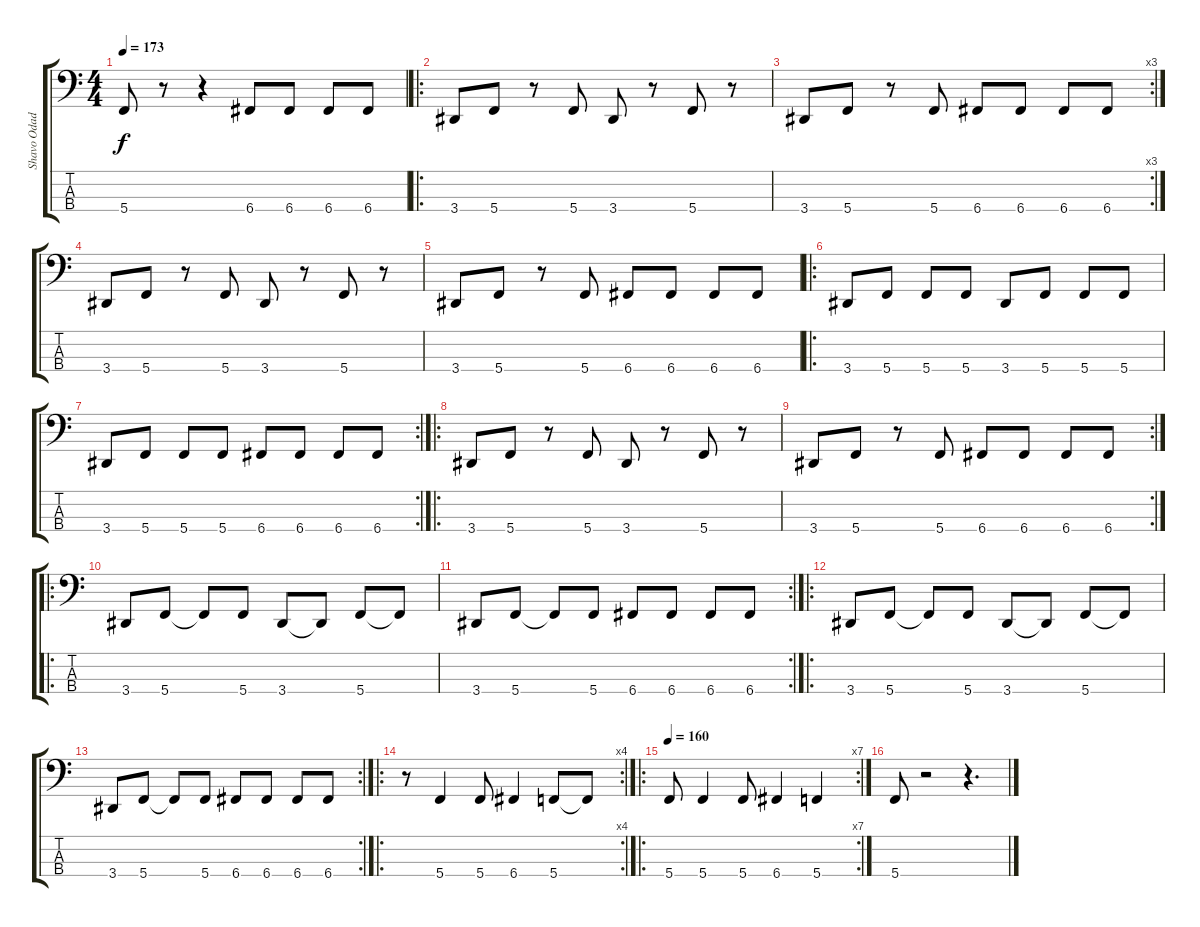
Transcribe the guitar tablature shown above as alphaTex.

\track ("Shavo Odadjian" "Shavo Odad") {instrument electricbassfinger}
\staff {score tabs}
\tuning (F2 C2 G1 C1) {hide}
\ts (4 4)
\tempo 173
\clef f4
\ks c
5.4.8{dy f} r.8 r.4 6.4.8 6.4.8 6.4.8 6.4.8 |
\ro
3.4.8 5.4.8 r.8 5.4.8 3.4.8 r.8 5.4.8 r.8 |
\rc 3
3.4.8 5.4.8 r.8 5.4.8 6.4.8 6.4.8 6.4.8 6.4.8 |
3.4.8 5.4.8 r.8 5.4.8 3.4.8 r.8 5.4.8 r.8 |
3.4.8 5.4.8 r.8 5.4.8 6.4.8 6.4.8 6.4.8 6.4.8 |
\ro
3.4.8 5.4.8 5.4.8 5.4.8 3.4.8 5.4.8 5.4.8 5.4.8 |
\rc 2
3.4.8 5.4.8 5.4.8 5.4.8 6.4.8 6.4.8 6.4.8 6.4.8 |
\ro
3.4.8 5.4.8 r.8 5.4.8 3.4.8 r.8 5.4.8 r.8 |
\rc 2
3.4.8 5.4.8 r.8 5.4.8 6.4.8 6.4.8 6.4.8 6.4.8 |
\ro
3.4.8 5.4.8 5.4{t}.8 5.4.8 3.4.8 3.4{t}.8 5.4.8 5.4{t}.8 |
\rc 2
3.4.8 5.4.8 5.4{t}.8 5.4.8 6.4.8 6.4.8 6.4.8 6.4.8 |
\ro
3.4.8 5.4.8 5.4{t}.8 5.4.8 3.4.8 3.4{t}.8 5.4.8 5.4{t}.8 |
\rc 2
3.4.8 5.4.8 5.4{t}.8 5.4.8 6.4.8 6.4.8 6.4.8 6.4.8 |
\ro
\rc 4
r.8 5.4.4 5.4.8 6.4.4 5.4.8 5.4{t}.8 |
\ro
\rc 7
\tempo 160
5.4.8 5.4.4 5.4.8 6.4.4 5.4.4 |
5.4.8 r.2 r.4{d}
